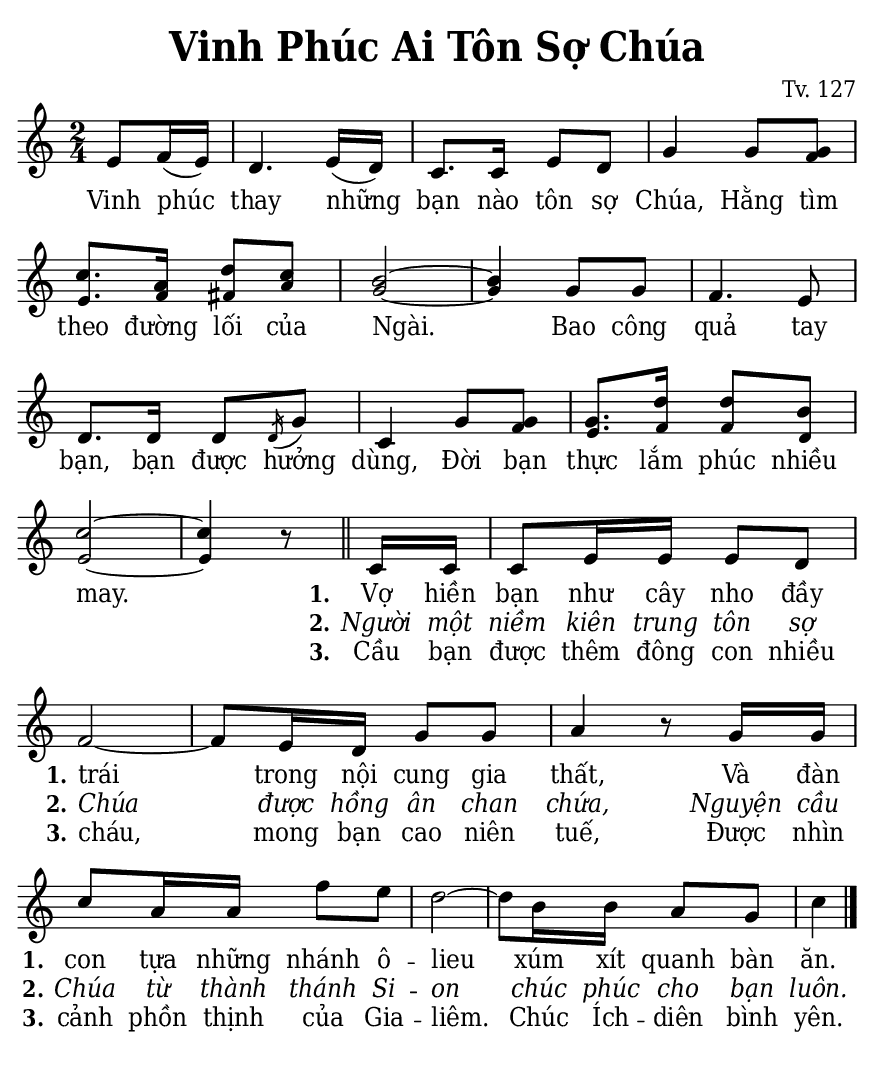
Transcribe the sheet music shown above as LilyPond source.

% Cài đặt chung\
\version "2.22.1"
\include "english.ly"

\header {
  title = \markup { \fontsize #1 "Vinh Phúc Ai Tôn Sợ Chúa" }
  composer = "Tv. 127"
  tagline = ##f
}

% Nhạc phiên khúc
nhacPhienKhucSop = \relative c' {
  \partial 4 e8 f16 (e) |
  d4. e16 (d) |
  c8. c16 e8 d |
  g4 g8 g |
  c8. a16 d8 c |
  b2 ~ |
  b4 g8 g |
  f4. e8 |
  d8. d16 d8 \slashedGrace { d16 ( } g8) |
  c,4 g'8 g |
  g8. d'16 d8 b |
  c2 ~ |
  c4 r8 \bar "||"
  
  c,16 c |
  c8 e16 e e8 d |
  f2 ~ |
  f8 e16 d g8 g |
  a4 r8 g16 g |
  c8 a16 a f'8 e |
  d2 ~ |
  d8 b16 b a8 g |
  c4 \bar "|."
}

nhacPhienKhucAlto = \relative c' {
  e8 f16 (e) |
  d4. e16 (d) |
  c8. c16 e8 d |
  g4 g8 f |
  e8. f16 fs8 a |
  g2 ~ |
  g4 g8 g |
  f4. e8 |
  d8. d16 d8 \slashedGrace { d16 ( } g8) |
  c,4 g'8 f |
  e8. f16 f8 d |
  e2 ~ |
  e4 r8
}

% Lời phiên khúc
loiPhienKhucSop = \lyrics {
  %\set stanza = "ĐK:"
  Vinh phúc thay những bạn nào tôn sợ Chúa,
  Hằng tìm theo đường lối của Ngài.
  Bao công quả tay bạn,
  bạn được hưởng dùng,
  Đời bạn thực lắm phúc nhiều may.
  <<
    {
      \set stanza = "1."
      Vợ hiền bạn như cây nho đầy trái
      trong nội cung gia thất,
      Và đàn con tựa những nhánh ô -- lieu
      xúm xít quanh bàn ăn.
    }
    \new Lyrics {
	    \set associatedVoice = "beSop"
	    \set stanza = "2."
      \override Lyrics.LyricText.font-shape = #'italic
	    Người một niềm kiên trung tôn sợ Chúa
	    được hồng ân chan chứa,
	    Nguyện cầu Chúa từ thành thánh Si -- on
	    chúc phúc cho bạn luôn.
    }
    \new Lyrics {
	    \set associatedVoice = "beSop"
	    \set stanza = "3."
	    Cầu bạn được thêm đông con nhiều cháu,
	    mong bạn cao niên tuế,
	    Được nhìn cảnh phồn thịnh của Gia -- liêm.
	    Chúc Ích -- diên bình yên.
    }
  >>
}

% Dàn trang
\paper {
  #(set-paper-size "a5")
  top-margin = 3\mm
  bottom-margin = 3\mm
  left-margin = 3\mm
  right-margin = 3\mm
  indent = #0
  #(define fonts
	 (make-pango-font-tree "Deja Vu Serif Condensed"
	 		       "Deja Vu Serif Condensed"
			       "Deja Vu Serif Condensed"
			       (/ 20 20)))
  print-page-number = ##f
  system-system-spacing = #'((basic-distance . 0.1) (padding . 2.5))
}

TongNhip = {
  \key c \major \time 2/4
  \set Timing.beamExceptions = #'()
  \set Timing.baseMoment = #(ly:make-moment 1/4)
}

% mã nguồn cho những chức năng chưa hỗ trợ trong phiên bản lilypond hiện tại
% cung cấp bởi cộng đồng lilypond khi gửi email đến lilypond-user@gnu.org
% Đổi kích thước nốt cho bè phụ
notBePhu =
#(define-music-function (font-size music) (number? ly:music?)
   (for-some-music
     (lambda (m)
       (if (music-is-of-type? m 'rhythmic-event)
           (begin
             (set! (ly:music-property m 'tweaks)
                   (cons `(font-size . ,font-size)
                         (ly:music-property m 'tweaks)))
             #t)
           #f))
     music)
   music)

% in số phiên khúc trên mỗi dòng
#(define (add-grob-definition grob-name grob-entry)
    (set! all-grob-descriptions
          (cons ((@@ (lily) completize-grob-entry)
                 (cons grob-name grob-entry))
                all-grob-descriptions)))

#(add-grob-definition
   'StanzaNumberSpanner
   `((direction . ,LEFT)
     (font-series . bold)
     (padding . 1)
     (side-axis . ,X)
     (stencil . ,ly:text-interface::print)
     (X-offset . ,ly:side-position-interface::x-aligned-side)
     (Y-extent . ,grob::always-Y-extent-from-stencil)
     (meta . ((class . Spanner)
              (interfaces . (font-interface
                             side-position-interface
                             stanza-number-interface
                             text-interface))))))

\layout {
   \context {
     \Global
     \grobdescriptions #all-grob-descriptions
   }
   \context {
     \Score
     \remove Stanza_number_align_engraver
     \consists
       #(lambda (context)
          (let ((texts '())
                (syllables '()))
            (make-engraver
             (acknowledgers
              ((stanza-number-interface engraver grob source-engraver)
                 (set! texts (cons grob texts)))
              ((lyric-syllable-interface engraver grob source-engraver)
                 (set! syllables (cons grob syllables))))
             ((stop-translation-timestep engraver)
                (for-each
                 (lambda (text)
                   (for-each
                    (lambda (syllable)
                      (ly:pointer-group-interface::add-grob text
'side-support-elements syllable))
                    syllables))
                 texts)
                (set! syllables '())))))
   }
   \context {
     \Lyrics
     \remove Stanza_number_engraver
     \consists
       #(lambda (context)
          (let ((text #f)
                (last-stanza #f))
            (make-engraver
             ((process-music engraver)
                (let ((stanza (ly:context-property context 'stanza #f)))
                  (if (and stanza (not (equal? stanza last-stanza)))
                      (let ((column (ly:context-property context
'currentCommandColumn)))
                        (set! last-stanza stanza)
                        (if text
                            (ly:spanner-set-bound! text RIGHT column))

                        (set! text (ly:engraver-make-grob engraver
'StanzaNumberSpanner '()))
                        (ly:grob-set-property! text 'text stanza)
                        (ly:spanner-set-bound! text LEFT column)))))
             ((finalize engraver)
                (if text
                    (let ((column (ly:context-property context
'currentCommandColumn)))
                      (ly:spanner-set-bound! text RIGHT column)))))))
     \override StanzaNumberSpanner.horizon-padding = 10000
   }
}
% kết thúc mã nguồn

\score {
  \new ChoirStaff <<
    \new Staff \with {
        \consists "Merge_rests_engraver"
        printPartCombineTexts = ##f
      }
      <<
      \new Voice \TongNhip \partCombine 
        \nhacPhienKhucSop
        \notBePhu -1 { \nhacPhienKhucAlto }
      \new NullVoice = beSop \nhacPhienKhucSop
      \new Lyrics \lyricsto beSop \loiPhienKhucSop
      >>
  >>
  \layout {
    \override Lyrics.LyricSpace.minimum-distance = #1.5
    \override Score.BarNumber.break-visibility = ##(#f #f #f)
    \override Score.SpacingSpanner.uniform-stretching = ##t
  } 
}
